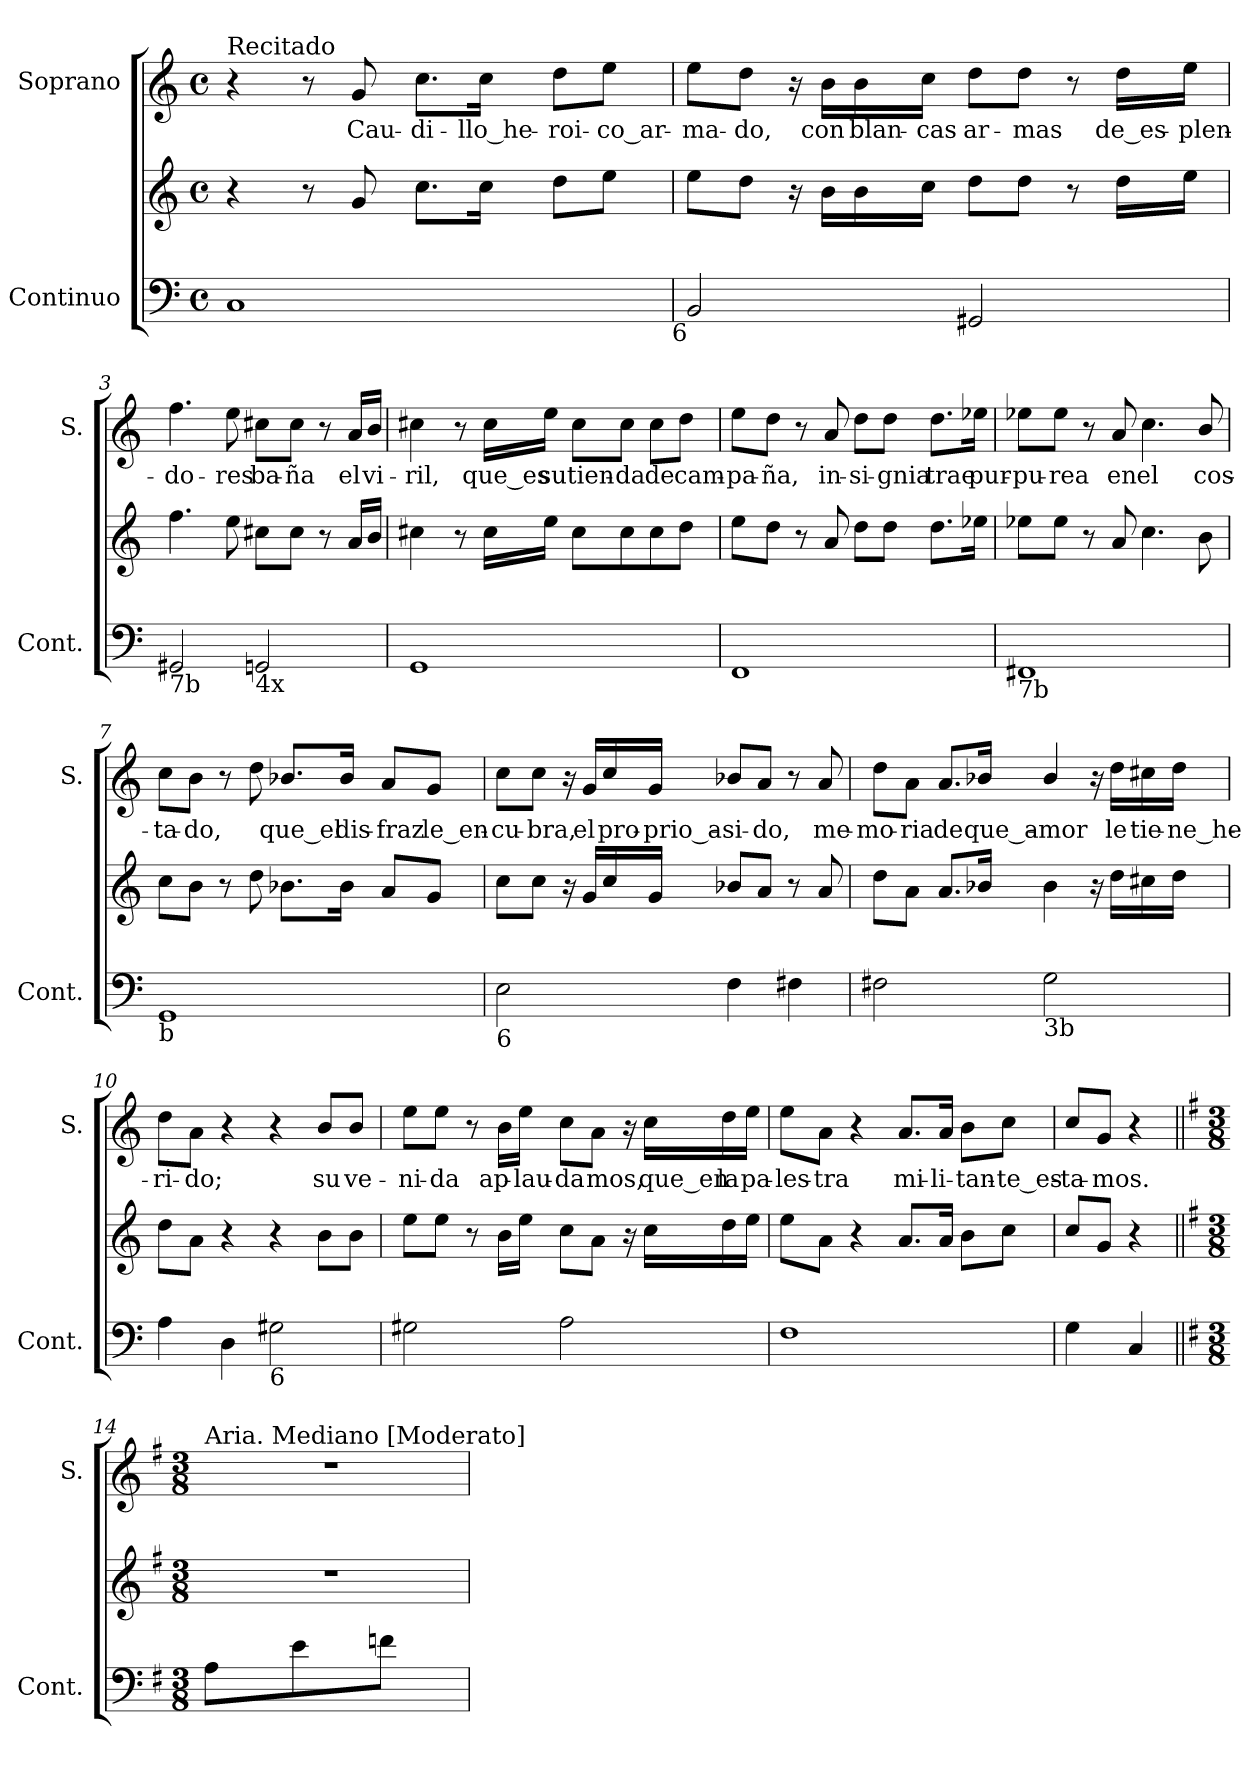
**kern	**kern	**kern	**text
*part2	*part2	*part1	*part1
*staff3	*staff2	*staff1	*staff1
*I"Continuo	*	*I"Soprano	*
*I'Cont.	*	*I'S.	*
!!LO:PB:g=z
*clefF4	*clefG2	*clefG2	*
*k[]	*k[]	*k[]	*
*C:	*C:	*C:	*
*M4/4	*M4/4	*M4/4	*
*met(c)	*met(c)	*met(c)	*
=1	=1	=1	=1
!	!	!LO:TX:a:t=Recitado	!
1Ci	4r	4r	.
.	8r	8r	.
!	!	!	!LO:LY:b:color=#000000
.	8gi/	8gi/	Cau-
!	!	!	!LO:LY:b:color=#000000
.	8.cci\L	8.cci\L	-di-
!	!	!	!LO:LY:b:color=#000000
.	16cci\Jk	16cci\Jk	-llo_he-
!	!	!	!LO:LY:b:color=#000000
.	8ddi\L	8ddi\L	-roi-
!	!	!	!LO:LY:b:color=#000000
.	8eei\J	8eei\J	-co_ar-
=2	=2	=2	=2
!LO:TX:b:rj:t=6	!	!	!
!	!	!	!LO:LY:b:color=#000000
2BBi/	8eei\L	8eei\L	-ma-
!	!	!	!LO:LY:b:color=#000000
.	8ddi\J	8ddi\J	-do,
.	16r	16r	.
!	!	!	!LO:LY:b:color=#000000
.	16bi\LL	16bi\LL	con
!	!	!	!LO:LY:b:color=#000000
.	16bi\	16bi\	blan-
!	!	!	!LO:LY:b:color=#000000
.	16cci\JJ	16cci\JJ	-cas
!	!	!	!LO:LY:b:color=#000000
2GG#Xi/	8ddi\L	8ddi\L	ar-
!	!	!	!LO:LY:b:color=#000000
.	8ddi\J	8ddi\J	-mas
.	8r	8r	.
!	!	!	!LO:LY:b:color=#000000
.	16ddi\LL	16ddi\LL	de_es-
!	!	!	!LO:LY:b:color=#000000
.	16eei\JJ	16eei\JJ	-plen-
=3	=3	=3	=3
!LO:TX:b:t=7b	!	!	!
!	!	!	!LO:LY:b:color=#000000
2GG#Xi/	4.ffi\	4.ffi\	-do-
!	!	!	!LO:LY:b:color=#000000
.	8eei\	8eei\	-res
!LO:TX:b:t=4x	!	!	!
!	!	!	!LO:LY:b:color=#000000
2GGni/	8cc#Xi\L	8cc#Xi\L	ba-
!	!	!	!LO:LY:b:color=#000000
.	8cc#i\J	8cc#i\J	-ña
.	8r	8r	.
!	!	!	!LO:LY:b:color=#000000
.	16ai/LL	16ai/LL	el
!	!	!	!LO:LY:b:color=#000000
.	16bi/JJ	16bi/JJ	vi-
!!LO:LB:g=z
=4	=4	=4	=4
!	!	!	!LO:LY:b:color=#000000
1GGi	4cc#Xi\	4cc#Xi\	-ril,
.	8r	8r	.
!	!	!	!LO:LY:b:color=#000000
.	16cc#i\LL	16cc#i\LL	que_es
!	!	!	!LO:LY:b:color=#000000
.	16eei\JJ	16eei\JJ	su
!	!	!	!LO:LY:b:color=#000000
.	8cc#i\L	8cc#i\L	tien-
!	!	!	!LO:LY:b:color=#000000
.	8cc#i\	8cc#i\J	-da
!	!	!	!LO:LY:b:color=#000000
.	8cc#i\	8cc#i\L	de
!	!	!	!LO:LY:b:color=#000000
.	8ddi\J	8ddi\J	cam-
=5	=5	=5	=5
!	!	!	!LO:LY:b:color=#000000
1FFi	8eei\L	8eei\L	-pa-
!	!	!	!LO:LY:b:color=#000000
.	8ddi\J	8ddi\J	-ña,
.	8r	8r	.
!	!	!	!LO:LY:b:color=#000000
.	8ai/	8ai/	in-
!	!	!	!LO:LY:b:color=#000000
.	8ddi\L	8ddi\L	-si-
!	!	!	!LO:LY:b:color=#000000
.	8ddi\J	8ddi\J	-gnia
!	!	!	!LO:LY:b:color=#000000
.	8.ddi\L	8.ddi\L	trae
!	!	!	!LO:LY:b:color=#000000
.	16ee-Xi\Jk	16ee-Xi\Jk	pur-
=6	=6	=6	=6
!LO:TX:b:t=7b	!	!	!
!	!	!	!LO:LY:b:color=#000000
1FF#Xi	8ee-Xi\L	8ee-Xi\L	-pu-
!	!	!	!LO:LY:b:color=#000000
.	8ee-i\J	8ee-i\J	-rea
.	8r	8r	.
!	!	!	!LO:LY:b:color=#000000
.	8ai/	8ai/	en
!	!	!	!LO:LY:b:color=#000000
.	4.cci\	4.cci\	el
!	!	!	!LO:LY:b:color=#000000
.	8bi\	8bi/	cos-
!!LO:LB:g=z
=7	=7	=7	=7
!LO:TX:b:t=b	!	!	!
!	!	!	!LO:LY:b:color=#000000
1GGi	8cci\L	8cci\L	-ta-
!	!	!	!LO:LY:b:color=#000000
.	8bi\J	8bi\J	-do,
!	!	!	!LO:LY:b:color=#000000
.	8r	8r	que_aun
.	8ddi\	8ddi\	.
!	!	!	!LO:LY:b:color=#000000
.	8.b-Xi\L	8.b-Xi/L	que_el
!	!	!	!LO:LY:b:color=#000000
.	16b-i\Jk	16b-i/Jk	dis-
!	!	!	!LO:LY:b:color=#000000
.	8ai/L	8ai/L	-fraz
!	!	!	!LO:LY:b:color=#000000
.	8gi/J	8gi/J	le_en-
=8	=8	=8	=8
!LO:TX:b:t=6	!	!	!
!	!	!	!LO:LY:b:color=#000000
2Ei\	8cci\L	8cci\L	-cu-
!	!	!	!LO:LY:b:color=#000000
.	8cci\J	8cci\J	-bra,
.	16r	16r	.
!	!	!	!LO:LY:b:color=#000000
.	16gi/LL	16gi/LL	el
!	!	!	!LO:LY:b:color=#000000
.	16cci/	16cci/	pro-
!	!	!	!LO:LY:b:color=#000000
.	16gi/JJ	16gi/JJ	-prio_a-
!	!	!	!LO:LY:b:color=#000000
4Fi\	8b-Xi/L	8b-Xi/L	-si-
!	!	!	!LO:LY:b:color=#000000
.	8ai/J	8ai/J	-do,
4F#Xi\	8r	8r	.
!	!	!	!LO:LY:b:color=#000000
.	8ai/	8ai/	me-
=9	=9	=9	=9
!	!	!	!LO:LY:b:color=#000000
2F#Xi\	8ddi\L	8ddi\L	-mo-
!	!	!	!LO:LY:b:color=#000000
.	8ai\J	8ai\J	-ria
!	!	!	!LO:LY:b:color=#000000
.	8.ai/L	8.ai/L	de
!	!	!	!LO:LY:b:color=#000000
.	16b-Xi/Jk	16b-Xi/Jk	que_a-
!LO:TX:b:t=3b	!	!	!
!	!	!	!LO:LY:b:color=#000000
2Gi\	4b-i\	4b-i/	-mor
.	16r	16r	.
!	!	!	!LO:LY:b:color=#000000
.	16ddi\LL	16ddi\LL	le
!	!	!	!LO:LY:b:color=#000000
.	16cc#Xi\	16cc#Xi\	tie-
!	!	!	!LO:LY:b:color=#000000
.	16ddi\JJ	16ddi\JJ	-ne_he-
!!LO:LB:g=z
=10	=10	=10	=10
!	!	!	!LO:LY:b:color=#000000
4Ai\	8ddi\L	8ddi\L	-ri-
!	!	!	!LO:LY:b:color=#000000
.	8ai\J	8ai\J	-do;
4Di\	4r	4r	.
!LO:TX:b:t=6	!	!	!
2G#Xi\	4r	4r	.
!	!	!	!LO:LY:b:color=#000000
.	8bi\L	8bi/L	su
!	!	!	!LO:LY:b:color=#000000
.	8bi\J	8bi/J	ve-
=11	=11	=11	=11
!	!	!	!LO:LY:b:color=#000000
2G#Xi\	8eei\L	8eei\L	-ni-
!	!	!	!LO:LY:b:color=#000000
.	8eei\J	8eei\J	-da
.	8r	8r	.
!	!	!	!LO:LY:b:color=#000000
.	16bi\LL	16bi\LL	ap-
!	!	!	!LO:LY:b:color=#000000
.	16eei\JJ	16eei\JJ	-lau-
!	!	!	!LO:LY:b:color=#000000
2Ai\	8cci\L	8cci\L	-da
!	!	!	!LO:LY:b:color=#000000
.	8ai\J	8ai\J	mos,
.	16r	16r	.
!	!	!	!LO:LY:b:color=#000000
.	16cci\LL	16cci\LL	que_en
!	!	!	!LO:LY:b:color=#000000
.	16ddi\	16ddi\	la
!	!	!	!LO:LY:b:color=#000000
.	16eei\JJ	16eei\JJ	pa-
=12	=12	=12	=12
!	!	!	!LO:LY:b:color=#000000
1Fi	8eei\L	8eei\L	-les-
!	!	!	!LO:LY:b:color=#000000
.	8ai\J	8ai\J	-tra
.	4r	4r	.
!	!	!	!LO:LY:b:color=#000000
.	8.ai/L	8.ai/L	mi-
!	!	!	!LO:LY:b:color=#000000
.	16ai/Jk	16ai/Jk	-li-
!	!	!	!LO:LY:b:color=#000000
.	8bi\L	8bi\L	-tan-
!	!	!	!LO:LY:b:color=#000000
.	8cci\J	8cci\J	-te_es-
=13	=13	=13	=13
!	!	!	!LO:LY:b:color=#000000
4Gi\	8cci/L	8cci/L	-ta-
!	!	!	!LO:LY:b:color=#000000
.	8gi/J	8gi/J	-mos.
4Ci/	4r	4r	.
!!LO:PB:g=z
=14||	=14||	=14||	=14||
*k[f#]	*k[f#]	*k[f#]	*
*G:	*G:	*G:	*
*M3/8	*M3/8	*M3/8	*
!	!	!LO:TX:a:t=Aria. Mediano [Moderato]	!
!	!LO:N:vis=1	!LO:N:vis=1	!
8Ai\L	4.r	4.r	.
8ei\	.	.	.
8fni\J	.	.	.
=	=	=	=
*-	*-	*-	*-
